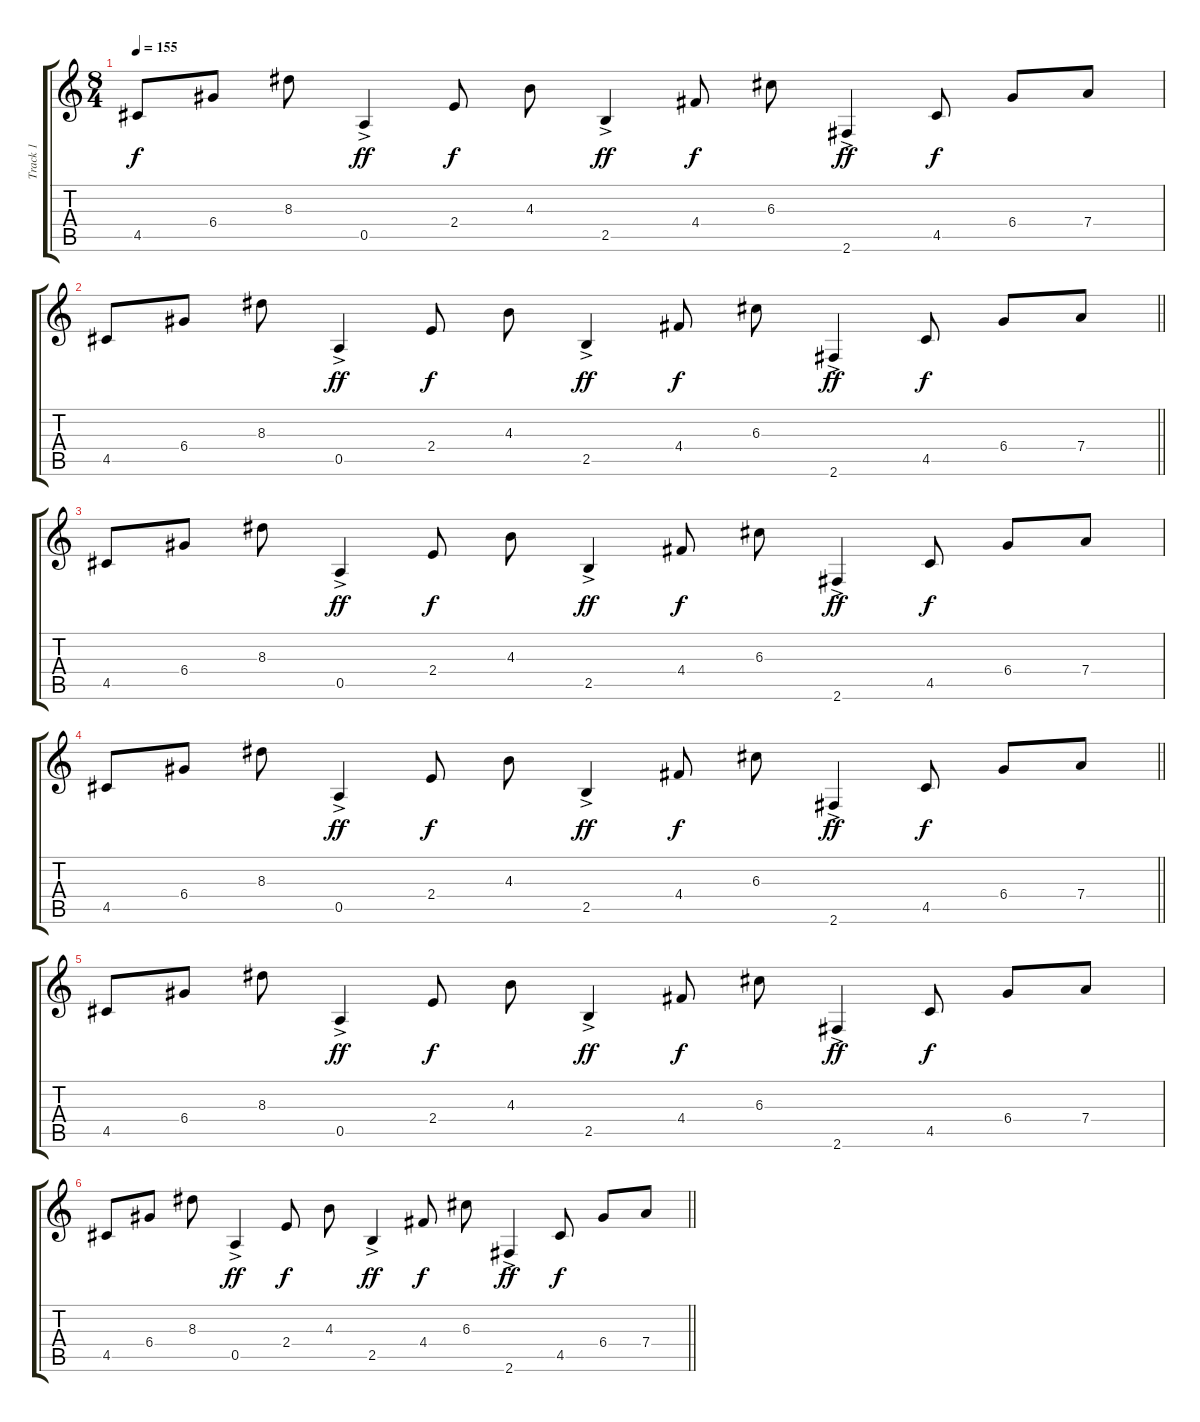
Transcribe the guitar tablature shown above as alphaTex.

\track ("Track 1" "Track 1") {instrument electricguitarclean}
\staff {score tabs}
\tuning (E4 B3 G3 D3 A2 E2) {hide}
\ts (8 4)
\tempo 155
\clef g2
\ks c
4.5.8{dy f} 6.4.8 8.3.8 0.5{ac}.4{dy ff} 2.4.8{dy f} 4.3.8 2.5{ac}.4{dy ff} 4.4.8{dy f} 6.3.8 2.6{ac}.4{dy ff} 4.5.8{dy f} 6.4.8 7.4.8 |
\barLineRight lightlight
4.5.8 6.4.8 8.3.8 0.5{ac}.4{dy ff} 2.4.8{dy f} 4.3.8 2.5{ac}.4{dy ff} 4.4.8{dy f} 6.3.8 2.6{ac}.4{dy ff} 4.5.8{dy f} 6.4.8 7.4.8 |
4.5.8 6.4.8 8.3.8 0.5{ac}.4{dy ff} 2.4.8{dy f} 4.3.8 2.5{ac}.4{dy ff} 4.4.8{dy f} 6.3.8 2.6{ac}.4{dy ff} 4.5.8{dy f} 6.4.8 7.4.8 |
\barLineRight lightlight
4.5.8 6.4.8 8.3.8 0.5{ac}.4{dy ff} 2.4.8{dy f} 4.3.8 2.5{ac}.4{dy ff} 4.4.8{dy f} 6.3.8 2.6{ac}.4{dy ff} 4.5.8{dy f} 6.4.8 7.4.8 |
4.5.8 6.4.8 8.3.8 0.5{ac}.4{dy ff} 2.4.8{dy f} 4.3.8 2.5{ac}.4{dy ff} 4.4.8{dy f} 6.3.8 2.6{ac}.4{dy ff} 4.5.8{dy f} 6.4.8 7.4.8 |
\barLineRight lightlight
4.5.8 6.4.8 8.3.8 0.5{ac}.4{dy ff} 2.4.8{dy f} 4.3.8 2.5{ac}.4{dy ff} 4.4.8{dy f} 6.3.8 2.6{ac}.4{dy ff} 4.5.8{dy f} 6.4.8 7.4.8
